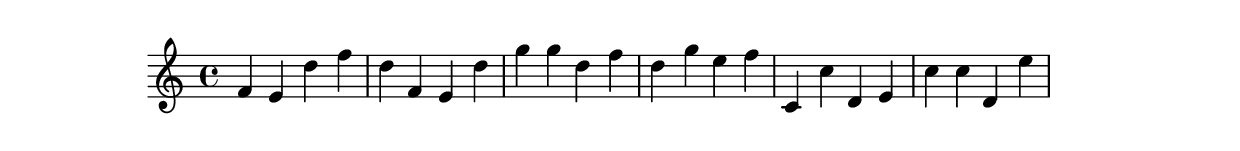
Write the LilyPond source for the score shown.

%% Do not edit this file; it is automatically
%% generated from LSR http://lsr.dsi.unimi.it
%% This file is in the public domain.
\version "2.13.10"

\header {
  lsrtags = "pitches"

%% Translation of GIT committish: 5cab62e8738ff02eead438042743116391f306f5
  texidoces = "
Este fragmento de código basado en Scheme genera
24 notas aleatorias (o tantas como se necesiten), basándose en la
hora actual (o en cualquier número pseudo-aleatorio que se
especifique en su lugar, para obtener las mismas notas aleatorias
cada vez): es decir, para obtener distintos patrones de notas,
sólo tiene que modificar este número.

"
  doctitlees = "Generación de notas aleatorias"

  texidoc = "
This Scheme-based snippet generates 24 random notes (or as many as
required), based on the current time (or any randomish number specified
instead, in order to obtain the same random notes each time): i.e., to
get different random note patterns, just change this number.

"
  doctitle = "Generating random notes"
} % begin verbatim

\score {
  {
    #(let ((random-state (seed->random-state (current-time))))
       (ly:export
        (make-sequential-music
         (map (lambda (x)
                (let ((idx (random 12 random-state)))
                  (make-event-chord
                   (list
                    (make-music 'NoteEvent
                                'duration (ly:make-duration 2 0 1 1)
                                'pitch (ly:make-pitch
                                        (quotient idx 7)
                                        (remainder idx 7)
                                        0))))))
              (make-list 24)))))
  }
}
